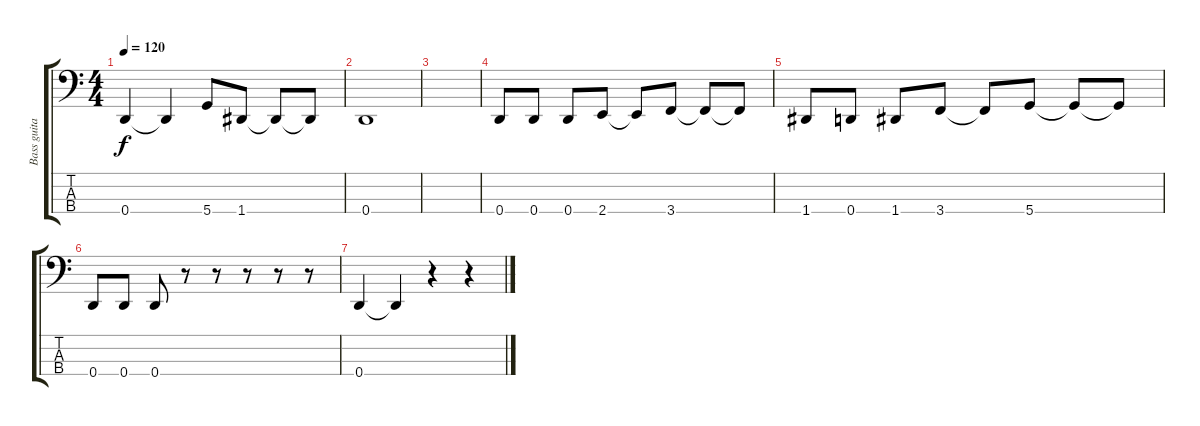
\track ("Bass guitar" "Bass guita") {instrument electricbassfinger}
\staff {score tabs}
\tuning (F2 C2 G1 D1) {hide}
\ts (4 4)
\tempo 120
\clef f4
\ks c
0.4{t}.4{dy f} 0.4{t}.4 5.4.8 1.4.8 1.4{t}.8 1.4{t}.8 |
0.4.1 |
|
0.4.8 0.4.8 0.4.8 2.4.8 2.4{t}.8 3.4.8 3.4{t}.8 3.4{t}.8 |
1.4.8 0.4.8 1.4.8 3.4.8 3.4{t}.8 5.4.8 5.4{t}.8 5.4{t}.8 |
0.4.8 0.4.8 0.4.8 r.8 r.8 r.8 r.8 r.8 |
0.4.4 0.4{t}.4 r.4 r.4
